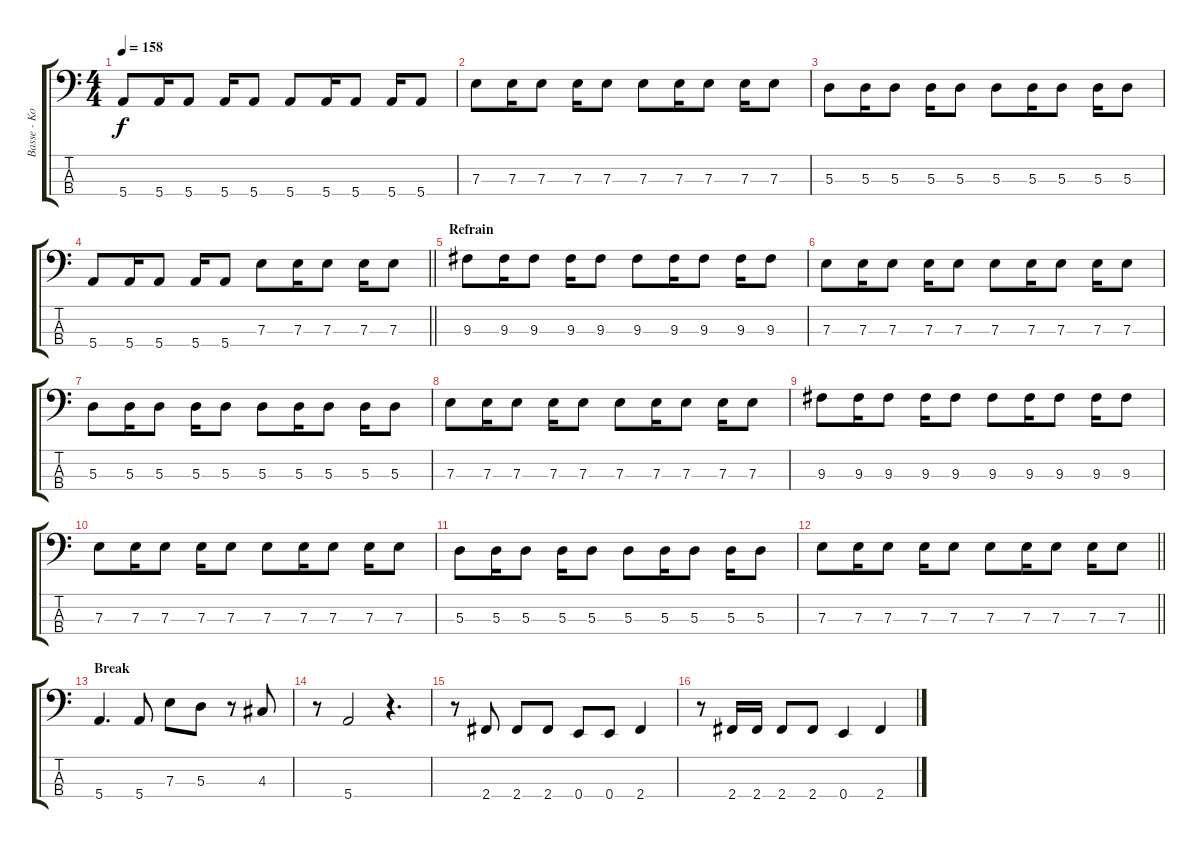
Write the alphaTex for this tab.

\track ("Basse - Kojak" "Basse - Ko") {instrument electricbassfinger}
\staff {score tabs}
\tuning (G2 D2 A1 E1) {hide}
\ts (4 4)
\tempo 158
\clef f4
\ks c
5.4.8{dy f} 5.4.16 5.4.8 5.4.16 5.4.8 5.4.8 5.4.16 5.4.8 5.4.16 5.4.8 |
7.3.8 7.3.16 7.3.8 7.3.16 7.3.8 7.3.8 7.3.16 7.3.8 7.3.16 7.3.8 |
5.3.8 5.3.16 5.3.8 5.3.16 5.3.8 5.3.8 5.3.16 5.3.8 5.3.16 5.3.8 |
\barLineRight lightlight
5.4.8 5.4.16 5.4.8 5.4.16 5.4.8 7.3.8 7.3.16 7.3.8 7.3.16 7.3.8 |
\section ("" "Refrain")
9.3.8 9.3.16 9.3.8 9.3.16 9.3.8 9.3.8 9.3.16 9.3.8 9.3.16 9.3.8 |
7.3.8 7.3.16 7.3.8 7.3.16 7.3.8 7.3.8 7.3.16 7.3.8 7.3.16 7.3.8 |
5.3.8 5.3.16 5.3.8 5.3.16 5.3.8 5.3.8 5.3.16 5.3.8 5.3.16 5.3.8 |
7.3.8 7.3.16 7.3.8 7.3.16 7.3.8 7.3.8 7.3.16 7.3.8 7.3.16 7.3.8 |
9.3.8 9.3.16 9.3.8 9.3.16 9.3.8 9.3.8 9.3.16 9.3.8 9.3.16 9.3.8 |
7.3.8 7.3.16 7.3.8 7.3.16 7.3.8 7.3.8 7.3.16 7.3.8 7.3.16 7.3.8 |
5.3.8 5.3.16 5.3.8 5.3.16 5.3.8 5.3.8 5.3.16 5.3.8 5.3.16 5.3.8 |
\barLineRight lightlight
7.3.8 7.3.16 7.3.8 7.3.16 7.3.8 7.3.8 7.3.16 7.3.8 7.3.16 7.3.8 |
\section ("" "Break")
5.4.4{d} 5.4.8 7.3.8 5.3.8 r.8 4.3.8 |
r.8 5.4.2 r.4{d} |
r.8 2.4.8 2.4.8 2.4.8 0.4.8 0.4.8 2.4.4 |
r.8 2.4.16 2.4.16 2.4.8 2.4.8 0.4.4 2.4.4
